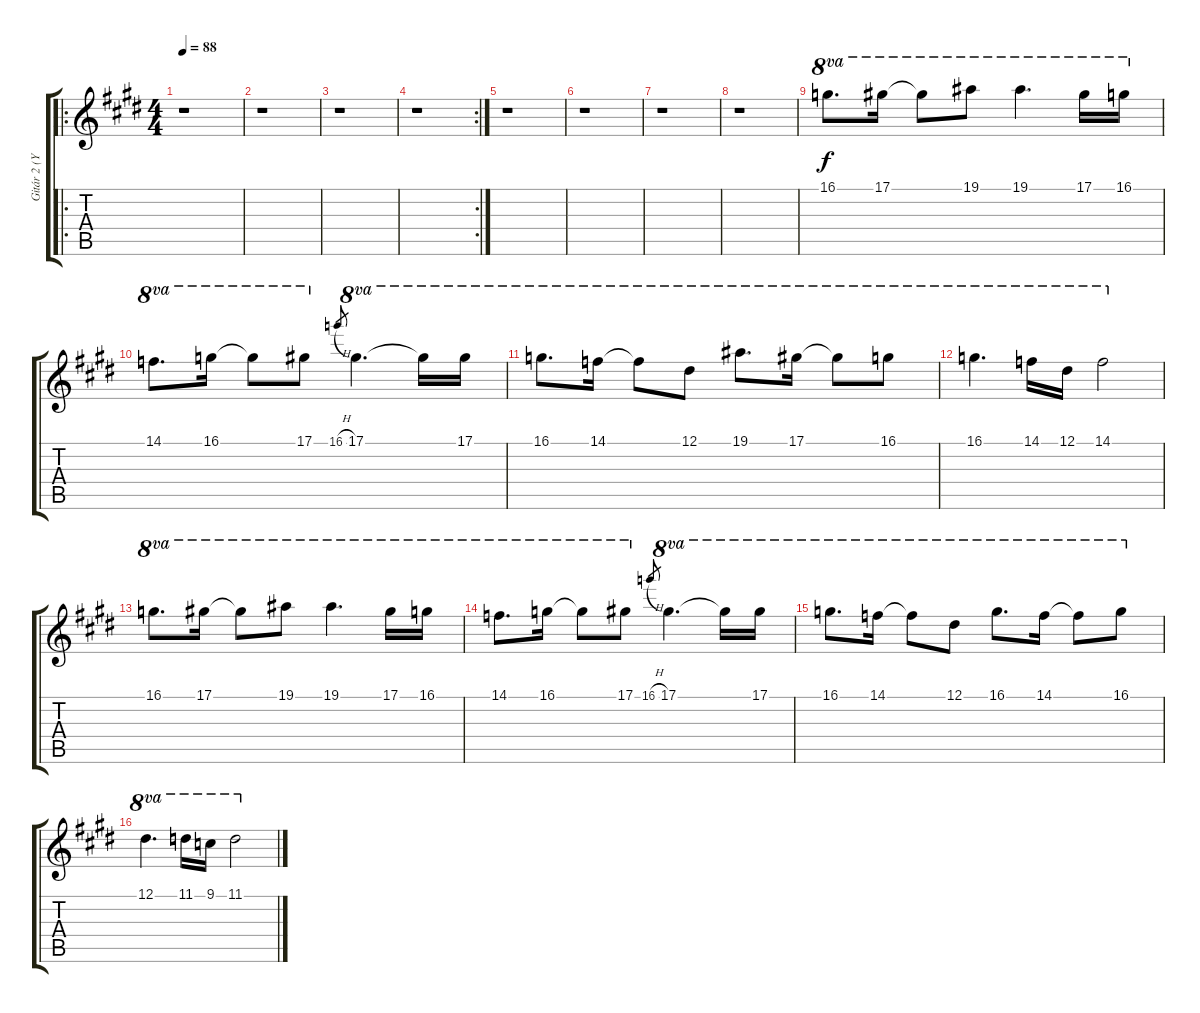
\track ("Gitár 2 (Yngwie Malmsteen)" "Gitár 2 (Y") {instrument distortionguitar}
\staff {score tabs}
\tuning (Eb4 Bb3 Gb3 Db3 Ab2 Eb2) {hide}
\ro
\ts (4 4)
\tempo 88
\clef g2
\ks e
r.1{dy f} |
r.1 |
r.1 |
\rc 2
r.1 |
r.1 |
r.1 |
r.1 |
r.1 |
16.1.8{d ot 8va balance 13} 17.1.16{ot 8va} 17.1{t}.8{ot 8va} 19.1.8{ot 8va} 19.1.4{d ot 8va} 17.1.16{ot 8va} 16.1.16{ot 8va} |
14.1.8{d ot 8va} 16.1.16{ot 8va} 16.1{t}.8{ot 8va} 17.1.8{ot 8va} 16.1{h}.8{gr} 17.1.4{d ot 8va} 17.1{t}.16{ot 8va} 17.1.16{ot 8va} |
16.1.8{d ot 8va} 14.1.16{ot 8va} 14.1{t}.8{ot 8va} 12.1.8{ot 8va} 19.1.8{d ot 8va} 17.1.16{ot 8va} 17.1{t}.8{ot 8va} 16.1.8{ot 8va} |
16.1.4{d ot 8va} 14.1.16{ot 8va} 12.1.16{ot 8va} 14.1.2{ot 8va} |
16.1.8{d ot 8va} 17.1.16{ot 8va} 17.1{t}.8{ot 8va} 19.1.8{ot 8va} 19.1.4{d ot 8va} 17.1.16{ot 8va} 16.1.16{ot 8va} |
14.1.8{d ot 8va} 16.1.16{ot 8va} 16.1{t}.8{ot 8va} 17.1.8{ot 8va} 16.1{h}.8{gr} 17.1.4{d ot 8va} 17.1{t}.16{ot 8va} 17.1.16{ot 8va} |
16.1.8{d ot 8va} 14.1.16{ot 8va} 14.1{t}.8{ot 8va} 12.1.8{ot 8va} 16.1.8{d ot 8va} 14.1.16{ot 8va} 14.1{t}.8{ot 8va} 16.1.8{ot 8va} |
12.1.4{d ot 8va} 11.1.16{ot 8va} 9.1.16{ot 8va} 11.1.2{ot 8va}
